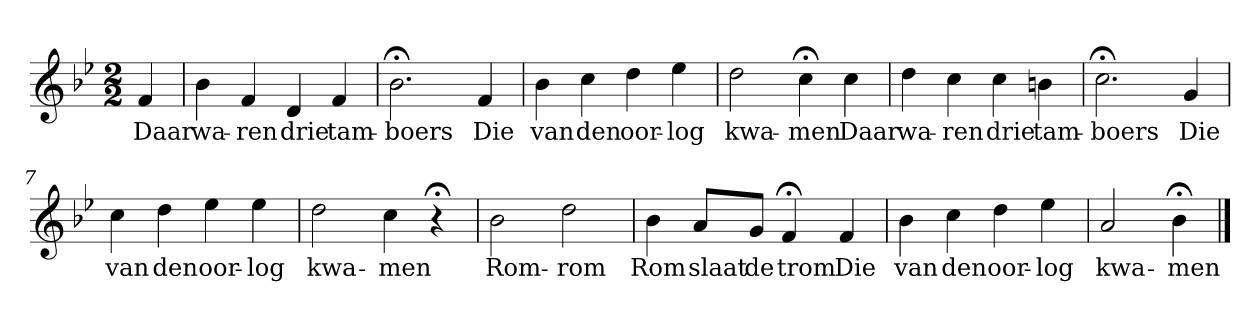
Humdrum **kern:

**kern	**text
*part1	*part1
*staff1	*staff1
*k[b-e-]	*
*B-:	*
*M2/2	*
*MM120	*
=	=
4f	Daar
=1	=1
4b-	wa-
4f	-ren
4d	drie
4f	tam-
=2	=2
2.b-;<	-boers
4f	Die
=3	=3
4b-	van
4cc	den
4dd	oor-
4ee-	-log
=4	=4
2dd	kwa-
4cc;<	-men
4cc	Daar
=5	=5
4dd	wa-
4cc	-ren
4cc	drie
4bn	tam-
=6	=6
2.cc;<	-boers
4g	Die
=7	=7
4cc	van
4dd	den
4ee-	oor-
4ee-	-log
=8	=8
2dd	kwa-
4cc	-men
4r;<	.
=9	=9
2b-	Rom-
2dd	-rom
=10	=10
4b-	Rom
8aL	slaat
8gJ	de
4f;<	trom
4f	Die
=11	=11
4b-	van
4cc	den
4dd	oor-
4ee-	-log
=12	=12
2a	kwa-
4b-;<	-men
==	==
*-	*-
